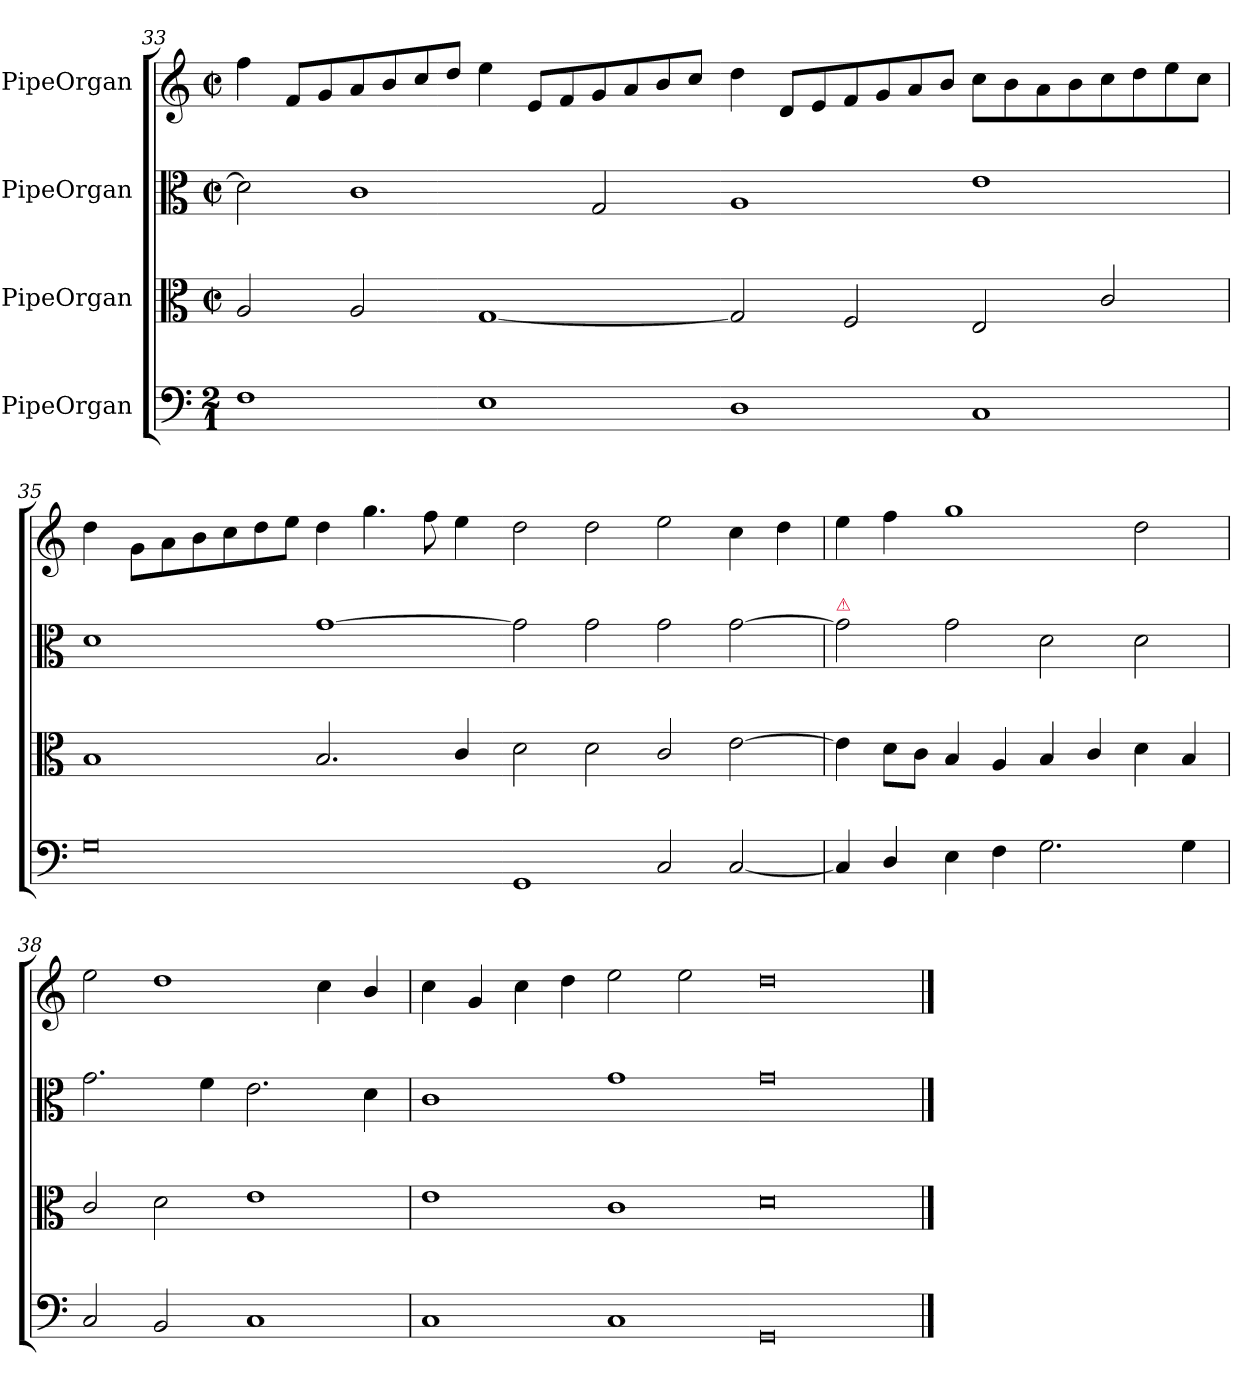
**kern	**kern	**kern	**kern
*part4	*part3	*part2	*part1
*staff4	*staff3	*staff2	*staff1
*I"PipeOrgan	*I"PipeOrgan	*I"PipeOrgan	*I"PipeOrgan
*clefF4	*clefC3	*clefC3	*clefG2
*k[]	*k[]	*k[]	*k[]
*C:	*C:	*C:	*C:
*M2/1	*M2/1	*M2/1	*M2/1
*	*met(c|)	*met(c|)	*met(c|)
=33	=33	=33	=33
1F	2A/	2d\]	4ff\
.	.	.	8f/L
.	.	.	8g/
.	2A/	1c	8a/
.	.	.	8b/
.	.	.	8cc/
.	.	.	8dd/J
1E	[1G	.	4ee\
.	.	.	8e/L
.	.	.	8f/
.	.	2G/	8g/
.	.	.	8a/
.	.	.	8b/
.	.	.	8cc/J
=34-	=34-	=34-	=34-
1D	2G]	1A	4dd\
.	.	.	8d/L
.	.	.	8e/
.	2F/	.	8f/
.	.	.	8g/
.	.	.	8a/
.	.	.	8b/J
1C	2E/	1e	8cc\L
.	.	.	8b\
.	.	.	8a\
.	.	.	8b\
.	2c/	.	8cc\
.	.	.	8dd\
.	.	.	8ee\
.	.	.	8cc\J
=35	=35	=35	=35
0G	1B	1d	4dd\
.	.	.	8g\L
.	.	.	8a\
.	.	.	8b\
.	.	.	8cc\
.	.	.	8dd\
.	.	.	8ee\J
.	2.B/	[1g	4dd\
.	.	.	4.gg\
.	.	.	8ff\
.	4c/	.	4ee\
=36-	=36-	=36-	=36-
1GG	2d\	2g]	2dd\
.	2d\	2g\	2dd\
2C/	2c/	2g\	2ee\
[2C/	[2e\	[2g\	4cc\
.	.	.	4dd\
=37	=37	=37	=37
!	!	!LO:TX:a:color=crimson:t=⚠	!
4C!/]	4e!\]	2g\]	4ee\
4D/	8d\L	.	4ff\
.	8c\J	.	.
4E\	4B/	2g\	1gg
4F\	4A/	.	.
2.G\	4B/	2d\	.
.	4c/	.	.
.	4d\	2d\	2dd\
4G\	4B/	.	.
=38	=38	=38	=38
2C/	2c/	2.g\	2ee\
2BB/	2d\	.	1dd
.	.	4f\	.
1C	1e	2.e\	.
.	.	.	4cc\
.	.	4d\	4b/
=39	=39	=39	=39
1C	1e	1c	4cc\
.	.	.	4g/
.	.	.	4cc\
.	.	.	4dd\
1C	1c	1g	2ee\
.	.	.	2ee\
=40-	=40-	=40-	=40-
0GG	0d	0g	0dd
==	==	==	==
*-	*-	*-	*-
